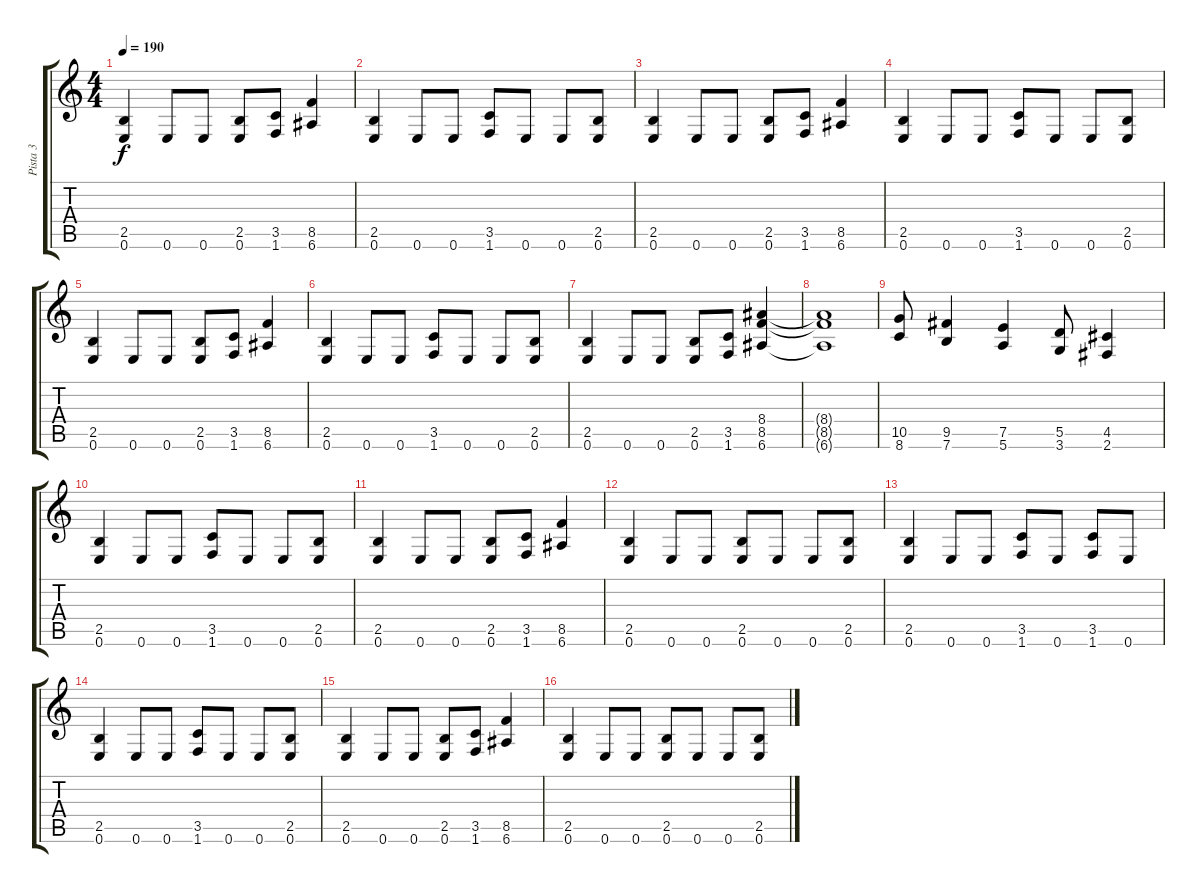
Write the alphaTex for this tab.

\track ("Pista 3" "Pista 3") {instrument distortionguitar}
\staff {score tabs}
\tuning (E4 B3 G3 D3 A2 E2) {hide}
\ts (4 4)
\tempo 190
\clef g2
\ks c
(2.5 0.6).4{dy f} 0.6.8 0.6.8 (2.5 0.6).8 (3.5 1.6).8 (8.5 6.6).4 |
(2.5 0.6).4 0.6.8 0.6.8 (3.5 1.6).8 0.6.8 0.6.8 (2.5 0.6).8 |
(2.5 0.6).4 0.6.8 0.6.8 (2.5 0.6).8 (3.5 1.6).8 (8.5 6.6).4 |
(2.5 0.6).4 0.6.8 0.6.8 (3.5 1.6).8 0.6.8 0.6.8 (2.5 0.6).8 |
(2.5 0.6).4 0.6.8 0.6.8 (2.5 0.6).8 (3.5 1.6).8 (8.5 6.6).4 |
(2.5 0.6).4 0.6.8 0.6.8 (3.5 1.6).8 0.6.8 0.6.8 (2.5 0.6).8 |
(2.5 0.6).4 0.6.8 0.6.8 (2.5 0.6).8 (3.5 1.6).8 (8.4 8.5 6.6).4 |
(8.4{t} 8.5{t} 6.6{t}).1 |
(10.5 8.6).8 (9.5 7.6).4 (7.5 5.6).4 (5.5 3.6).8 (4.5 2.6).4 |
(2.5 0.6).4 0.6.8 0.6.8 (3.5 1.6).8 0.6.8 0.6.8 (2.5 0.6).8 |
(2.5 0.6).4 0.6.8 0.6.8 (2.5 0.6).8 (3.5 1.6).8 (8.5 6.6).4 |
(2.5 0.6).4 0.6.8 0.6.8 (2.5 0.6).8 0.6.8 0.6.8 (2.5 0.6).8 |
(2.5 0.6).4 0.6.8 0.6.8 (3.5 1.6).8 0.6.8 (3.5 1.6).8 0.6.8 |
(2.5 0.6).4 0.6.8 0.6.8 (3.5 1.6).8 0.6.8 0.6.8 (2.5 0.6).8 |
(2.5 0.6).4 0.6.8 0.6.8 (2.5 0.6).8 (3.5 1.6).8 (8.5 6.6).4 |
(2.5 0.6).4 0.6.8 0.6.8 (2.5 0.6).8 0.6.8 0.6.8 (2.5 0.6).8
